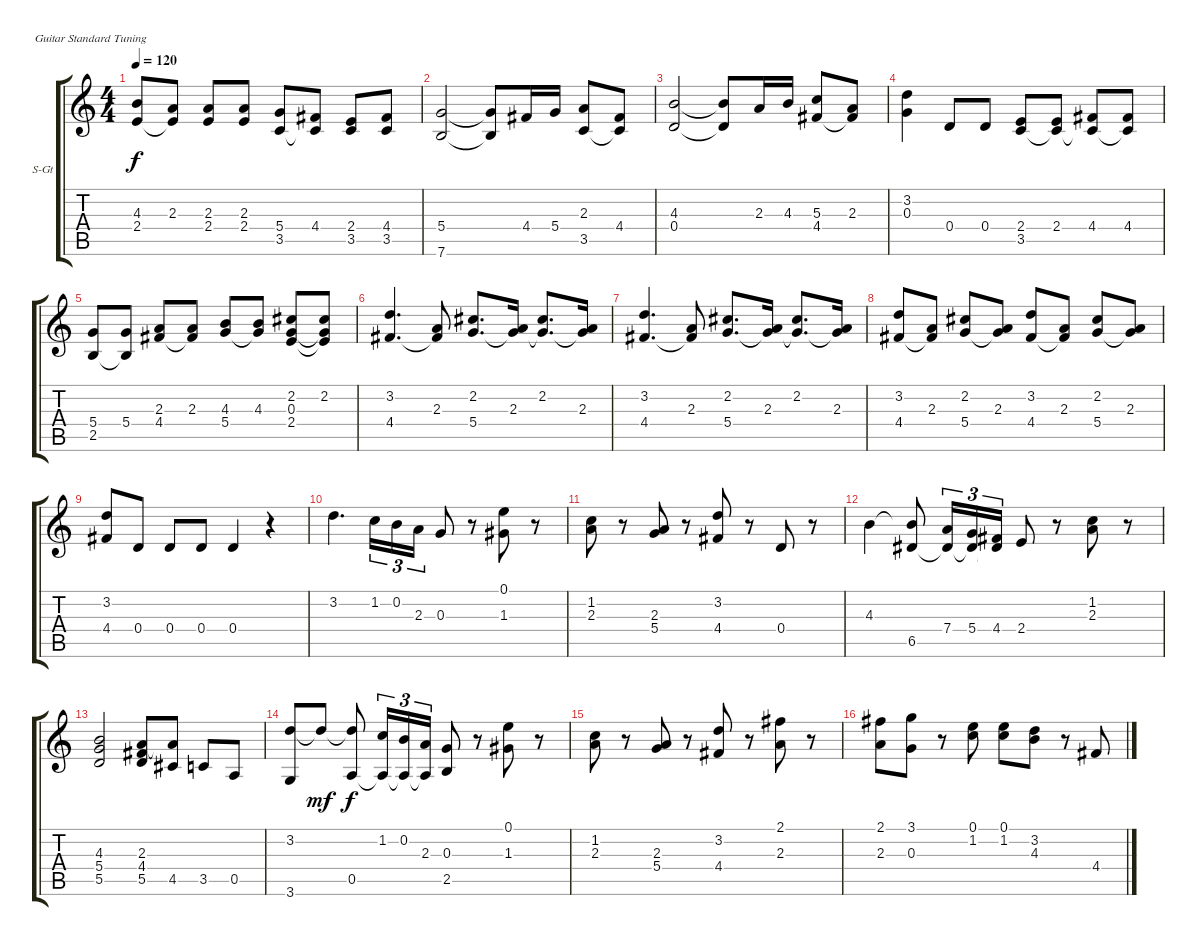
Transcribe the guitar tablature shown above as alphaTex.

\bracketExtendMode groupsimilarinstruments
\firstSystemTrackNameOrientation horizontal
\otherSystemsTrackNameOrientation horizontal
\track ("Piano" "S-Gt") {instrument acousticgrandpiano}
\staff {score tabs}
\tuning (E4 B3 G3 D3 A2 E2)
\displaytranspose 12
\ts (4 4)
\tempo 120
\clef g2
\ks c
(4.3 2.4).8{dy f} (2.3 2.4{t}).8 (2.3 2.4).8 (2.3 2.4).8 (5.4 3.5).8 (4.4 3.5{t}).8 (2.4 3.5).8 (4.4 3.5).8 |
(5.4 7.6).2 (5.4{t} 7.6{t}).8 4.4.16 5.4.16 (2.3 3.5).8 (4.4 3.5{t}).8 |
(4.3 0.4).2 (4.3{t} 0.4{t}).8 2.3.16 4.3.16 (5.3 4.4).8 (2.3 4.4{t}).8 |
(3.2 0.3).4 0.4.8 0.4.8 (2.4 3.5).8 (2.4 3.5{t}).8 (4.4 3.5{t}).8 (4.4 3.5{t}).8 |
(5.4 2.5).8 (5.4 2.5{t}).8 (2.3 4.4).8 (2.3 4.4{t}).8 (4.3 5.4).8 (4.3 5.4{t}).8 (2.2 0.3 2.4).8 (2.2 0.3{t} 2.4{t}).8 |
(3.2 4.4).4{d} (2.3 4.4{t}).8 (2.2 5.4).8{d} (2.3 5.4{t}).16 (2.2 5.4{t}).8{d} (2.3 5.4{t}).16 |
(3.2 4.4).4{d} (2.3 4.4{t}).8 (2.2 5.4).8{d} (2.3 5.4{t}).16 (2.2 5.4{t}).8{d} (2.3 5.4{t}).16 |
(3.2 4.4).8 (2.3 4.4{t}).8 (2.2 5.4).8 (2.3 5.4{t}).8 (3.2 4.4).8 (2.3 4.4{t}).8 (2.2 5.4).8 (2.3 5.4{t}).8 |
(3.2 4.4).8 0.4.8 0.4.8 0.4.8 0.4.4 r.4 |
3.2.4{d} 1.2.16{tu (3 2)} 0.2.16{tu (3 2)} 2.3.16{tu (3 2)} 0.3.8 r.8 (0.1 1.3).8 r.8 |
(1.2 2.3).8 r.8 (2.3 5.4).8 r.8 (3.2 4.4).8 r.8 0.4.8 r.8 |
4.3.4 (4.3{t} 6.5).8 (7.4 6.5{t}).16{tu (3 2)} (5.4 6.5{t}).16{tu (3 2)} (4.4 6.5{t}).16{tu (3 2)} 2.4.8 r.8 (1.2 2.3).8 r.8 |
(4.3 5.4 5.5).2 (2.3 4.4 5.5).8 (2.3{t} 4.5).8 3.5.8 0.5.8 |
(3.2 3.6).8 3.2{t}.8{dy mf} (3.2{t} 0.5).8{dy f} (1.2 0.5{t}).16{tu (3 2)} (0.2 0.5{t}).16{tu (3 2)} (2.3 0.5{t}).16{tu (3 2)} (0.3 2.5).8 r.8 (0.1 1.3).8 r.8 |
(1.2 2.3).8 r.8 (2.3 5.4).8 r.8 (3.2 4.4).8 r.8 (2.1 2.3).8 r.8 |
(2.1 2.3).8 (3.1 0.3).8 r.8 (0.1 1.2).8 (0.1 1.2).8 (3.2 4.3).8 r.8 4.4.8
